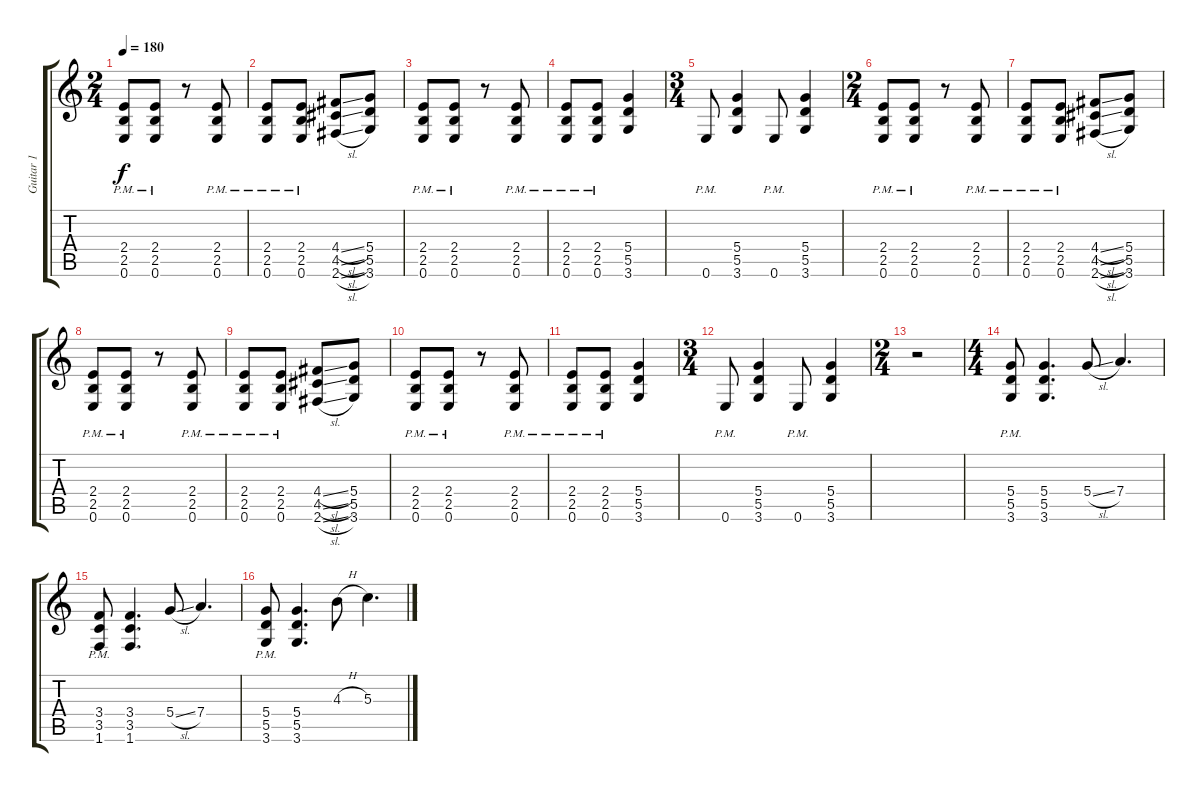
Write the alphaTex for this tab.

\track ("Guitar 1" "Guitar 1") {instrument distortionguitar}
\staff {score tabs}
\tuning (E4 B3 G3 D3 A2 E2) {hide}
\ts (2 4)
\tempo 180
\clef g2
\ks c
(2.4{pm} 2.5{pm} 0.6{pm}).8{dy f} (2.4{pm} 2.5{pm} 0.6{pm}).8 r.8 (2.4{pm} 2.5{pm} 0.6{pm}).8 |
(2.4{pm} 2.5{pm} 0.6{pm}).8 (2.4{pm} 2.5{pm} 0.6{pm}).8 (4.4{sl} 4.5{sl} 2.6{sl}).8 (5.4 5.5 3.6).8 |
(2.4{pm} 2.5{pm} 0.6{pm}).8 (2.4{pm} 2.5{pm} 0.6{pm}).8 r.8 (2.4{pm} 2.5{pm} 0.6{pm}).8 |
(2.4{pm} 2.5{pm} 0.6{pm}).8 (2.4{pm} 2.5{pm} 0.6{pm}).8 (5.4 5.5 3.6).4 |
\ts (3 4)
0.6{pm}.8 (5.4 5.5 3.6).4 0.6{pm}.8 (5.4 5.5 3.6).4 |
\ts (2 4)
(2.4{pm} 2.5{pm} 0.6{pm}).8 (2.4{pm} 2.5{pm} 0.6{pm}).8 r.8 (2.4{pm} 2.5{pm} 0.6{pm}).8 |
(2.4{pm} 2.5{pm} 0.6{pm}).8 (2.4{pm} 2.5{pm} 0.6{pm}).8 (4.4{sl} 4.5{sl} 2.6{sl}).8 (5.4 5.5 3.6).8 |
(2.4{pm} 2.5{pm} 0.6{pm}).8 (2.4{pm} 2.5{pm} 0.6{pm}).8 r.8 (2.4{pm} 2.5{pm} 0.6{pm}).8 |
(2.4{pm} 2.5{pm} 0.6{pm}).8 (2.4{pm} 2.5{pm} 0.6{pm}).8 (4.4{sl} 4.5{sl} 2.6{sl}).8 (5.4 5.5 3.6).8 |
(2.4{pm} 2.5{pm} 0.6{pm}).8 (2.4{pm} 2.5{pm} 0.6{pm}).8 r.8 (2.4{pm} 2.5{pm} 0.6{pm}).8 |
(2.4{pm} 2.5{pm} 0.6{pm}).8 (2.4{pm} 2.5{pm} 0.6{pm}).8 (5.4 5.5 3.6).4 |
\ts (3 4)
0.6{pm}.8 (5.4 5.5 3.6).4 0.6{pm}.8 (5.4 5.5 3.6).4 |
\ts (2 4)
r.2 |
\ts (4 4)
(5.4{pm} 5.5{pm} 3.6{pm}).8 (5.4 5.5 3.6).4{d} 5.4{sl}.8 7.4.4{d} |
(3.4{pm} 3.5{pm} 1.6{pm}).8 (3.4 3.5 1.6).4{d} 5.4{sl}.8 7.4.4{d} |
(5.4{pm} 5.5{pm} 3.6{pm}).8 (5.4 5.5 3.6).4{d} 4.3{h}.8 5.3.4{d}
